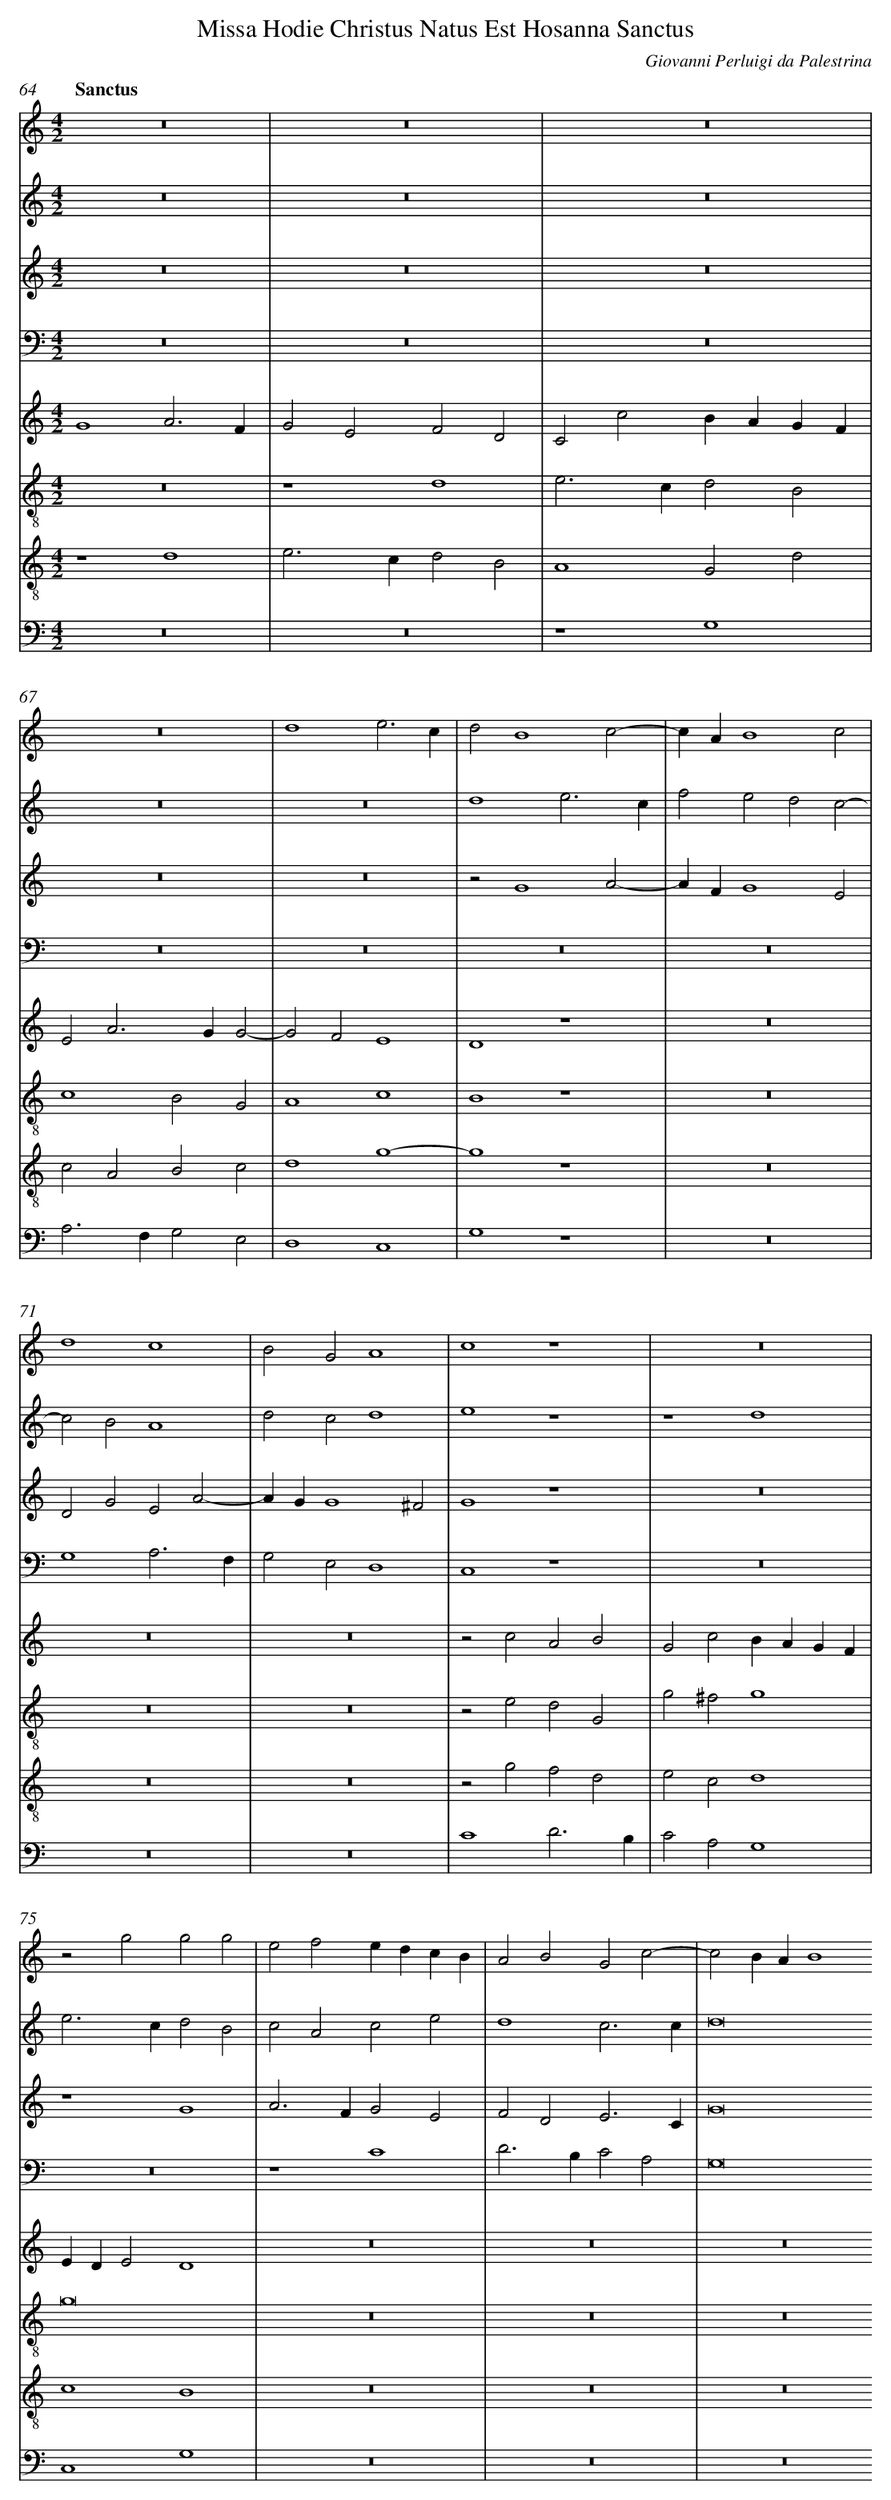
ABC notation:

X:1
T: Missa Hodie Christus Natus Est Hosanna Sanctus
C: Giovanni Perluigi da Palestrina
L: 1/4
M: 4/2
Q: "Sanctus"
V: 1 clef=treble
V: 2 clef=treble
V: 3 clef=treble
V: 4 clef=bass
V: 5 clef=treble
V: 6 clef=treble-8
V: 7 clef=treble-8
V: 8 clef=bass
K: C
[V:1] z8 |
[V:2] z8 |
[V:3] z8 |
[V:4] z8 |
[V:5] G4A3F |
[V:6] z8 |
[V:7] z4d4 |
[V:8] z8 |
[V:1] z8 |
[V:2] z8 |
[V:3] z8 |
[V:4] z8 |
[V:5] G2E2F2D2 |
[V:6] z4d4 |
[V:7] e2>c2d2B2 |
[V:8] z8 |
[V:1] z8 |
[V:2] z8 |
[V:3] z8 |
[V:4] z8 |
[V:5] C2c2BAGF |
[V:6] e2>c2d2B2 |
[V:7] A4G2d2 |
[V:8] z4G,4 |
[V:1] z8 |
[V:2] z8 |
[V:3] z8 |
[V:4] z8 |
[V:5] E2A2>G2G2- |
[V:6] c4B2G2 |
[V:7] c2A2B2c2 |
[V:8] A,2>F,2G,2E,2 |
[V:1] d4e3c |
[V:2] z8 |
[V:3] z8 |
[V:4] z8 |
[V:5] G2F2E4 |
[V:6] A4c4 |
[V:7] d4g4- |
[V:8] D,4C,4 |
[V:1] d2B4c2- |
[V:2] d4e3c |
[V:3] z2G4A2- |
[V:4] z8 |
[V:5] D4z4 |
[V:6] B4z4 |
[V:7] g4z4 |
[V:8] G,4z4 |
[V:1] cAB4c2 |
[V:2] f2e2d2c2- |
[V:3] AFG4E2 |
[V:4] z8 |
[V:5] z8 |
[V:6] z8 |
[V:7] z8 |
[V:8] z8 |
[V:1] d4c4 |
[V:2] c2B2A4 |
[V:3] D2G2E2A2- |
[V:4] G,4A,3F, |
[V:5] z8 |
[V:6] z8 |
[V:7] z8 |
[V:8] z8 |
[V:1] B2G2A4 |
[V:2] d2c2d4 |
[V:3] AGG4^F2 |
[V:4] G,2E,2D,4 |
[V:5] z8 |
[V:6] z8 |
[V:7] z8 |
[V:8] z8 |
[V:1] c4z4 |
[V:2] e4z4 |
[V:3] G4z4 |
[V:4] C,4z4 |
[V:5] z2c2A2B2 |
[V:6] z2e2d2G2 |
[V:7] z2g2f2d2 |
[V:8] C4D3B, |
[V:1] z8 |
[V:2] z4d4 |
[V:3] z8 |
[V:4] z8 |
[V:5] G2c2BAGF |
[V:6] g2^f2g4 |
[V:7] e2c2d4 |
[V:8] C2A,2G,4 |
[V:1] z2g2g2g2 |
[V:2] e2>c2d2B2 |
[V:3] z4G4 |
[V:4] z8 |
[V:5] EDE2D4 |
[V:6] g8 |
[V:7] c4B4 |
[V:8] C,4G,4 |
[V:1] e2f2edcB |
[V:2] c2A2c2e2 |
[V:3] A2>F2G2E2 |
[V:4] z4C4 |
[V:5] z8 |
[V:6] z8 |
[V:7] z8 |
[V:8] z8 |
[V:1] A2B2G2c2- |
[V:2] d4c3c |
[V:3] F2D2E3C |
[V:4] D2>B,2C2A,2 |
[V:5] z8 |
[V:6] z8 |
[V:7] z8 |
[V:8] z8 |
[V:1] c2BAB4
[V:2] d8
[V:3] G8
[V:4] G,8
[V:5] z8
[V:6] z8
[V:7] z8
[V:8] z8
